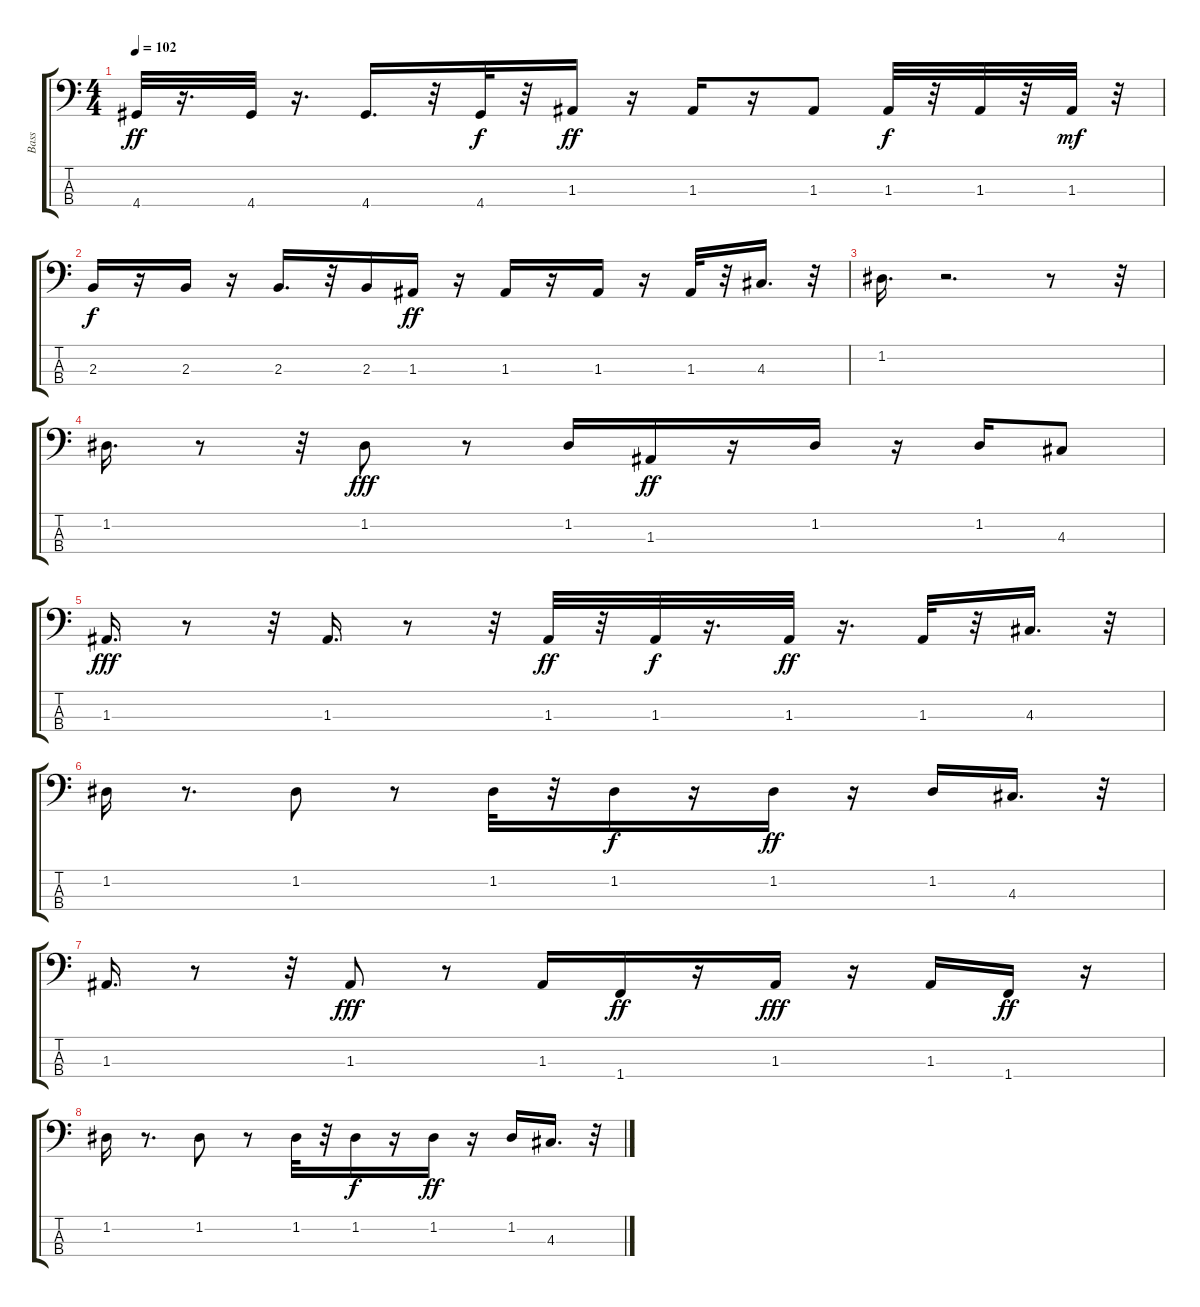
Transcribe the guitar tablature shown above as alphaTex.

\track ("Bass" "Bass") {instrument electricbasspick}
\staff {score tabs}
\tuning (G2 D2 A1 E1) {hide}
\ts (4 4)
\tempo 102
\clef f4
\ks c
4.4.32{dy ff} r.16{d} 4.4.32 r.16{d} 4.4.16{d} r.32 4.4.32{dy f} r.32 1.3.16{dy ff} r.16 1.3.16 r.16 1.3.8 1.3.32{dy f} r.32 1.3.32 r.32 1.3.32{dy mf} r.32 |
2.3.16{dy f} r.16 2.3.16 r.16 2.3.16{d} r.32 2.3.16 1.3.16{dy ff} r.16 1.3.16 r.16 1.3.16 r.16 1.3.32 r.32 4.3.16{d} r.32 |
1.2.16{d} r.2{d} r.8 r.32 |
1.2.16{d} r.8 r.32 1.2.8{dy fff} r.8 1.2.16 1.3.16{dy ff} r.16 1.2.16 r.16 1.2.16 4.3.8 |
1.3.16{d dy fff} r.8 r.32 1.3.16{d} r.8 r.32 1.3.32{dy ff} r.32 1.3.32{dy f} r.16{d} 1.3.32{dy ff} r.16{d} 1.3.32 r.32 4.3.16{d} r.32 |
1.2.16 r.8{d} 1.2.8 r.8 1.2.32 r.32 1.2.16{dy f} r.16 1.2.16{dy ff} r.16 1.2.16 4.3.16{d} r.32 |
1.3.16{d} r.8 r.32 1.3.8{dy fff} r.8 1.3.16 1.4.16{dy ff} r.16 1.3.16{dy fff} r.16 1.3.16 1.4.16{dy ff} r.16 |
1.2.16 r.8{d} 1.2.8 r.8 1.2.32 r.32 1.2.16{dy f} r.16 1.2.16{dy ff} r.16 1.2.16 4.3.16{d} r.32
